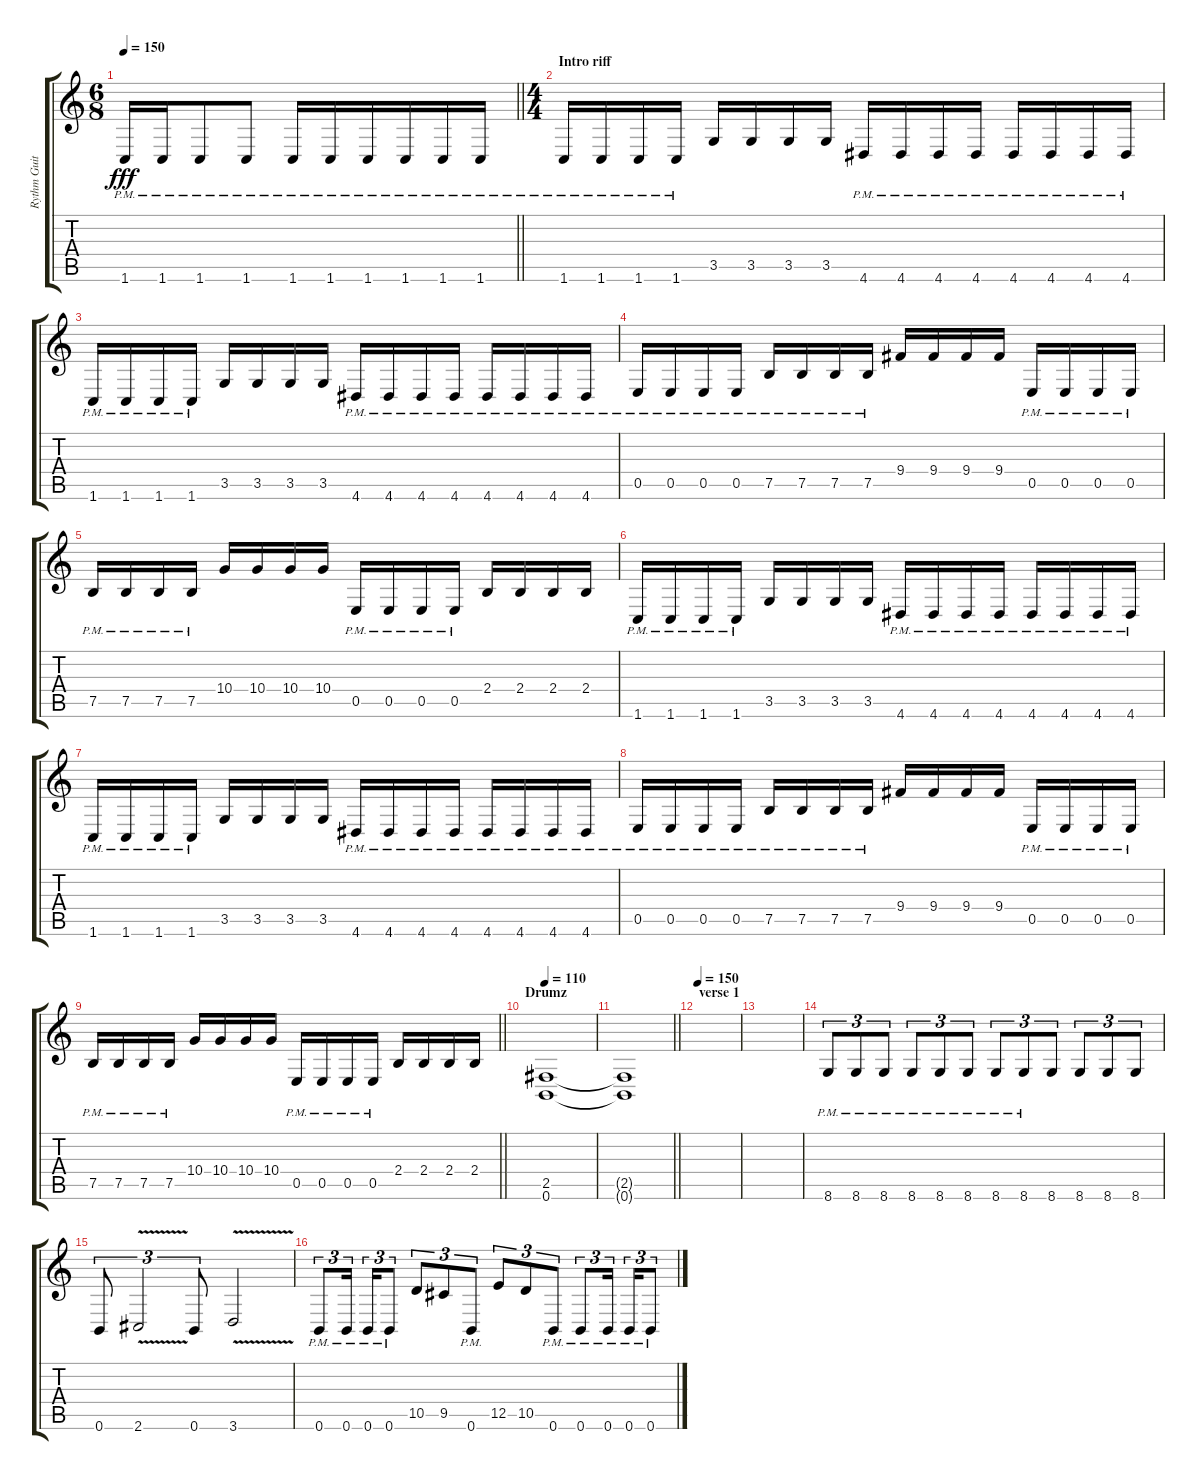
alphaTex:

\track ("Rythm Guitar 2" "Rythm Guit") {instrument distortionguitar}
\staff {score tabs}
\tuning (B3 Gb3 D3 A2 E2 B1) {hide}
\ts (6 8)
\tempo 150
\clef g2
\barLineRight lightlight
\ks c
1.6{pm}.16{dy fff} 1.6{pm}.16 1.6{pm}.8 1.6{pm}.8 1.6{pm}.16 1.6{pm}.16 1.6{pm}.16 1.6{pm}.16 1.6{pm}.16 1.6{pm}.16 |
\ts (4 4)
\section ("" "Intro riff")
1.6{pm}.16 1.6{pm}.16 1.6{pm}.16 1.6{pm}.16 3.5.16 3.5.16 3.5.16 3.5.16 4.6{pm}.16 4.6{pm}.16 4.6{pm}.16 4.6{pm}.16 4.6{pm}.16 4.6{pm}.16 4.6{pm}.16 4.6{pm}.16 |
1.6{pm}.16 1.6{pm}.16 1.6{pm}.16 1.6{pm}.16 3.5.16 3.5.16 3.5.16 3.5.16 4.6{pm}.16 4.6{pm}.16 4.6{pm}.16 4.6{pm}.16 4.6{pm}.16 4.6{pm}.16 4.6{pm}.16 4.6{pm}.16 |
0.5{pm}.16 0.5{pm}.16 0.5{pm}.16 0.5{pm}.16 7.5{pm}.16 7.5{pm}.16 7.5{pm}.16 7.5{pm}.16 9.4.16 9.4.16 9.4.16 9.4.16 0.5{pm}.16 0.5{pm}.16 0.5{pm}.16 0.5{pm}.16 |
7.5{pm}.16 7.5{pm}.16 7.5{pm}.16 7.5{pm}.16 10.4.16 10.4.16 10.4.16 10.4.16 0.5{pm}.16 0.5{pm}.16 0.5{pm}.16 0.5{pm}.16 2.4.16 2.4.16 2.4.16 2.4.16 |
1.6{pm}.16 1.6{pm}.16 1.6{pm}.16 1.6{pm}.16 3.5.16 3.5.16 3.5.16 3.5.16 4.6{pm}.16 4.6{pm}.16 4.6{pm}.16 4.6{pm}.16 4.6{pm}.16 4.6{pm}.16 4.6{pm}.16 4.6{pm}.16 |
1.6{pm}.16 1.6{pm}.16 1.6{pm}.16 1.6{pm}.16 3.5.16 3.5.16 3.5.16 3.5.16 4.6{pm}.16 4.6{pm}.16 4.6{pm}.16 4.6{pm}.16 4.6{pm}.16 4.6{pm}.16 4.6{pm}.16 4.6{pm}.16 |
0.5{pm}.16 0.5{pm}.16 0.5{pm}.16 0.5{pm}.16 7.5{pm}.16 7.5{pm}.16 7.5{pm}.16 7.5{pm}.16 9.4.16 9.4.16 9.4.16 9.4.16 0.5{pm}.16 0.5{pm}.16 0.5{pm}.16 0.5{pm}.16 |
\barLineRight lightlight
7.5{pm}.16 7.5{pm}.16 7.5{pm}.16 7.5{pm}.16 10.4.16 10.4.16 10.4.16 10.4.16 0.5{pm}.16 0.5{pm}.16 0.5{pm}.16 0.5{pm}.16 2.4.16 2.4.16 2.4.16 2.4.16 |
\section ("" "Drumz")
\tempo 110
(2.5 0.6).1 |
\barLineRight lightlight
(2.5{t} 0.6{t}).1 |
\section ("" "verse 1")
\tempo 150
|
|
8.6{pm}.8{tu (3 2)} 8.6{pm}.8{tu (3 2)} 8.6{pm}.8{tu (3 2)} 8.6{pm}.8{tu (3 2)} 8.6{pm}.8{tu (3 2)} 8.6{pm}.8{tu (3 2)} 8.6{pm}.8{tu (3 2)} 8.6{pm}.8{tu (3 2)} 8.6.8{tu (3 2)} 8.6.8{tu (3 2)} 8.6.8{tu (3 2)} 8.6.8{tu (3 2)} |
0.6.8{tu (3 2)} 2.6{v}.2{tu (3 2)} 0.6.8{tu (3 2)} 3.6{v}.2 |
0.6{pm}.8{tu (3 2)} 0.6{pm}.16{tu (3 2) beam splitsecondary} 0.6{pm}.16{tu (3 2)} 0.6{pm}.8{tu (3 2)} 10.5.8{tu (3 2)} 9.5.8{tu (3 2)} 0.6{pm}.8{tu (3 2)} 12.5.8{tu (3 2)} 10.5.8{tu (3 2)} 0.6{pm}.8{tu (3 2)} 0.6{pm}.8{tu (3 2)} 0.6{pm}.16{tu (3 2) beam splitsecondary} 0.6{pm}.16{tu (3 2)} 0.6{pm}.8{tu (3 2)}
